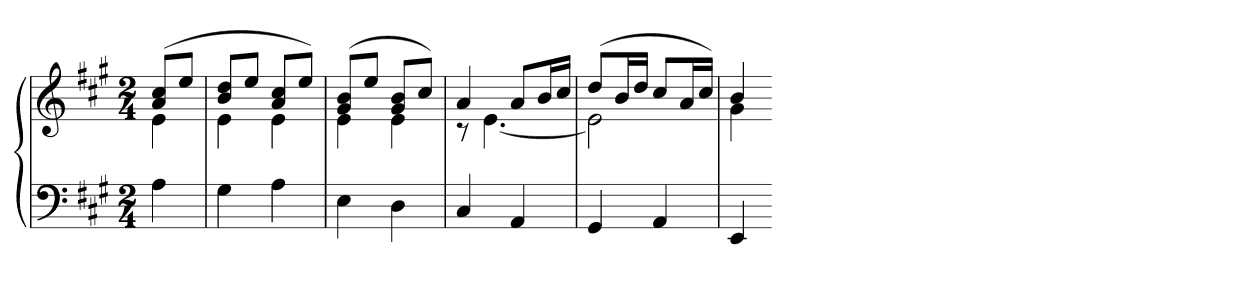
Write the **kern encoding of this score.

**kern	**kern
*part1	*part1
*staff2	*staff1
*clefF4	*clefG2
*k[f#c#g#]	*k[f#c#g#]
*A:	*A:
*M2/4	*M2/4
=	=
*	*^
4A	(8a 8cc#L	4e
.	8eeJ	.
=1	=1	=1
4G#	8b 8ddL	4e
.	8eeJ	.
4A	8a 8cc#L	4e
.	8eeJ)	.
=2	=2	=2
4E	(8g# 8bL	4e
.	8eeJ	.
4D	8g# 8bL	4e
.	8cc#J)	.
=3	=3	=3
4C#	4a	8r
.	.	[4.e
4AA	8aL	.
.	16bL	.
.	16cc#JJ	.
=4	=4	=4
4GG#	(8ddL	2e]
.	16bL	.
.	16ddJJ	.
4AA	8cc#L	.
.	16aL	.
.	16cc#JJ)	.
=5	=5	=5
4EE	4b	4g#
*	*v	*v
=-	=-
*-	*-
